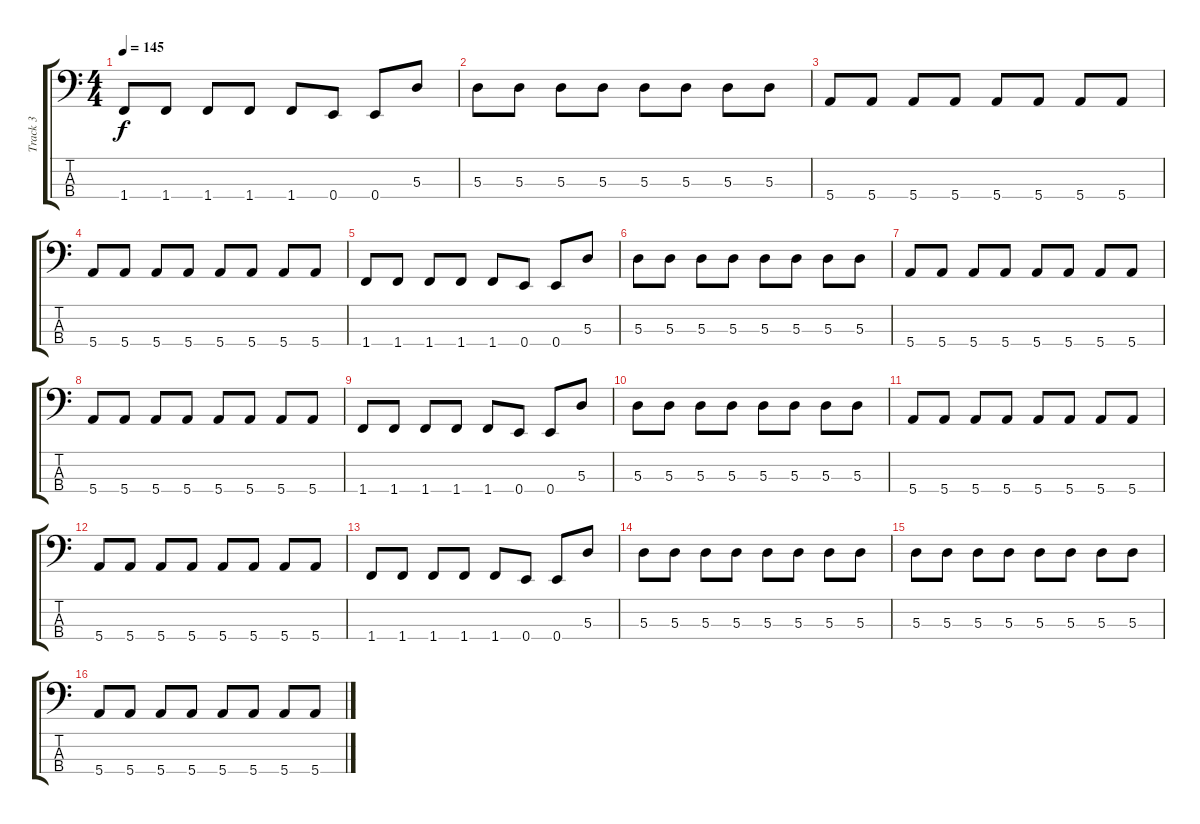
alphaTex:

\track ("Track 3" "Track 3") {instrument electricbassfinger}
\staff {score tabs}
\tuning (G2 D2 A1 E1) {hide}
\ts (4 4)
\tempo 145
\clef f4
\ks c
1.4.8{dy f} 1.4.8 1.4.8 1.4.8 1.4.8 0.4.8 0.4.8 5.3.8 |
5.3.8 5.3.8 5.3.8 5.3.8 5.3.8 5.3.8 5.3.8 5.3.8 |
5.4.8 5.4.8 5.4.8 5.4.8 5.4.8 5.4.8 5.4.8 5.4.8 |
5.4.8 5.4.8 5.4.8 5.4.8 5.4.8 5.4.8 5.4.8 5.4.8 |
1.4.8 1.4.8 1.4.8 1.4.8 1.4.8 0.4.8 0.4.8 5.3.8 |
5.3.8 5.3.8 5.3.8 5.3.8 5.3.8 5.3.8 5.3.8 5.3.8 |
5.4.8 5.4.8 5.4.8 5.4.8 5.4.8 5.4.8 5.4.8 5.4.8 |
5.4.8 5.4.8 5.4.8 5.4.8 5.4.8 5.4.8 5.4.8 5.4.8 |
1.4.8 1.4.8 1.4.8 1.4.8 1.4.8 0.4.8 0.4.8 5.3.8 |
5.3.8 5.3.8 5.3.8 5.3.8 5.3.8 5.3.8 5.3.8 5.3.8 |
5.4.8 5.4.8 5.4.8 5.4.8 5.4.8 5.4.8 5.4.8 5.4.8 |
5.4.8 5.4.8 5.4.8 5.4.8 5.4.8 5.4.8 5.4.8 5.4.8 |
1.4.8 1.4.8 1.4.8 1.4.8 1.4.8 0.4.8 0.4.8 5.3.8 |
5.3.8 5.3.8 5.3.8 5.3.8 5.3.8 5.3.8 5.3.8 5.3.8 |
5.3.8 5.3.8 5.3.8 5.3.8 5.3.8 5.3.8 5.3.8 5.3.8 |
5.4.8 5.4.8 5.4.8 5.4.8 5.4.8 5.4.8 5.4.8 5.4.8
